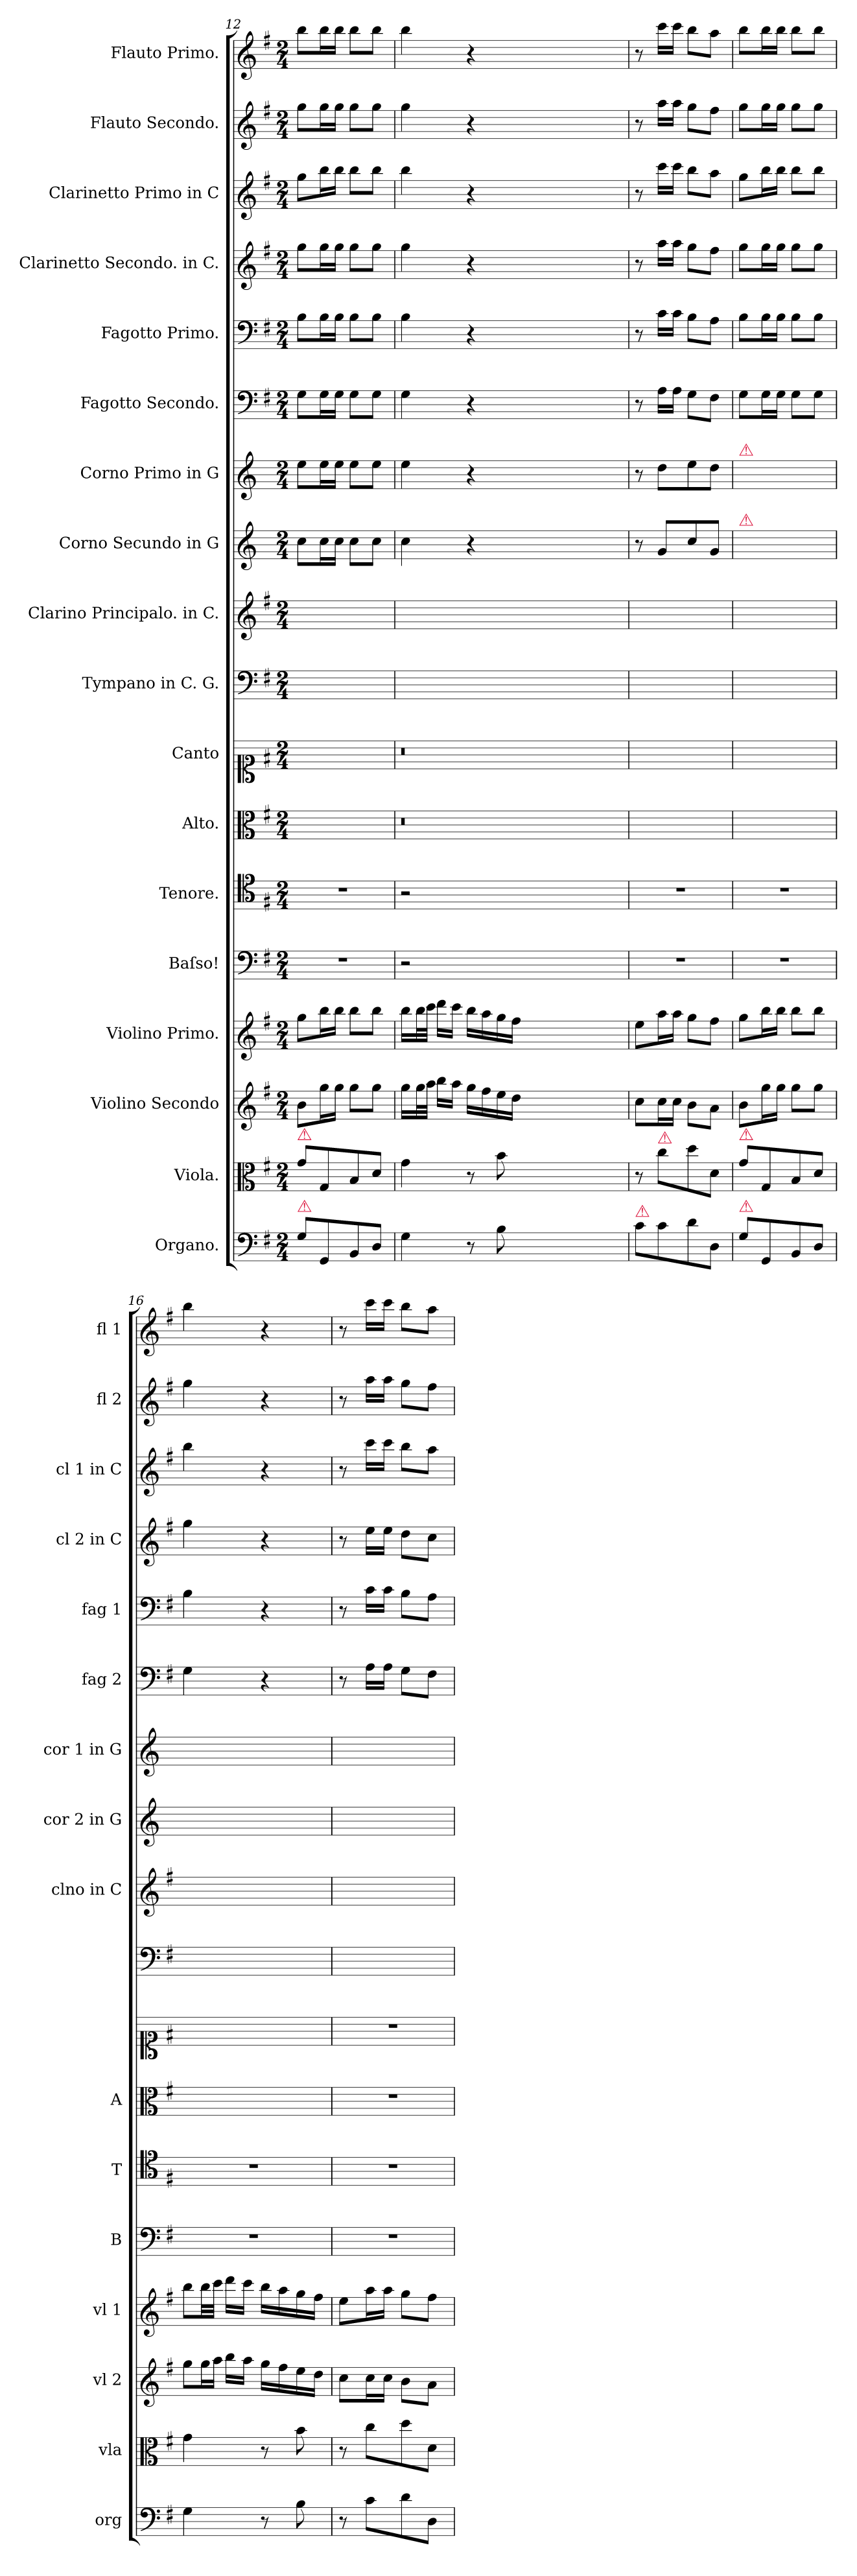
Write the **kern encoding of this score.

**kern	**kern	**kern	**kern	**kern	**kern	**kern	**kern	**kern	**kern	**kern	**kern	**kern	**kern	**kern	**kern	**kern	**kern
*part18	*part17	*part16	*part15	*part14	*part13	*part12	*part11	*part10	*part9	*part8	*part7	*part6	*part5	*part4	*part3	*part2	*part1
*staff18	*staff17	*staff16	*staff15	*staff14	*staff13	*staff12	*staff11	*staff10	*staff9	*staff8	*staff7	*staff6	*staff5	*staff4	*staff3	*staff2	*staff1
*I"Organo.	*I"Viola.	*I"Violino Secondo	*I"Violino Primo.	*I"Baſso!	*I"Tenore.	*I"Alto.	*I"Canto	*I"Tympano in C. G.	*I"Clarino Principalo. in C.	*I"Corno Secundo in G	*I"Corno Primo in G	*I"Fagotto Secondo.	*I"Fagotto Primo.	*I"Clarinetto Secondo. in C.	*I"Clarinetto Primo in C	*I"Flauto Secondo.	*I"Flauto Primo.
*I'org	*I'vla	*I'vl 2	*I'vl 1	*I'B	*I'T	*I'A	*	*	*I'clno in C	*I'cor 2 in G	*I'cor 1 in G	*I'fag 2	*I'fag 1	*I'cl 2 in C	*I'cl 1 in C	*I'fl 2	*I'fl 1
*clefF4	*clefC3	*clefG2	*clefG2	*clefF4	*clefC4	*clefC3	*clefC1	*clefF4	*clefG2	*clefG2	*clefG2	*clefF4	*clefF4	*clefG2	*clefG2	*clefG2	*clefG2
*	*	*	*	*	*	*	*	*	*	*ITrd3c5	*ITrd3c5	*	*	*	*	*	*
*k[f#]	*k[f#]	*k[f#]	*k[f#]	*k[f#]	*k[f#]	*k[f#]	*k[f#]	*k[f#]	*k[f#]	*k[f#]	*k[f#]	*k[f#]	*k[f#]	*k[f#]	*k[f#]	*k[f#]	*k[f#]
*G:	*G:	*G:	*G:	*G:	*G:	*G:	*G:	*G:	*G:	*G:	*G:	*G:	*G:	*G:	*G:	*G:	*G:
*M2/4	*M2/4	*M2/4	*M2/4	*M2/4	*M2/4	*M2/4	*M2/4	*M2/4	*M2/4	*M2/4	*M2/4	*M2/4	*M2/4	*M2/4	*M2/4	*M2/4	*M2/4
=12	=12	=12	=12	=12	=12	=12	=12	=12	=12	=12	=12	=12	=12	=12	=12	=12	=12
!	!LO:TX:a:color=crimson:t=⚠	!	!	!	!	!	!	!	!	!	!	!	!	!	!	!	!
!LO:TX:a:color=crimson:t=⚠	!	!	!	!	!	!	!	!	!	!	!	!	!	!	!	!	!
8G\L	8g\L	8b\L	8gg\L	2r	2r	2ryy	2ryy	2ryy	2ryy	8g\L	8b\L	8G\L	8B\L	8gg\L	8gg\L	8gg\L	8bb\L
8GG/	8G/	16gg\L	16bb\L	.	.	.	.	.	.	16g\L	16b\L	16G\L	16B\L	16gg\L	16bb\L	16gg\L	16bb\L
.	.	16gg\JJ	16bb\JJ	.	.	.	.	.	.	16g\JJ	16b\JJ	16G\JJ	16B\JJ	16gg\JJ	16bb\JJ	16gg\JJ	16bb\JJ
8BB/	8B/	8gg\L	8bb\L	.	.	.	.	.	.	8g\L	8b\L	8G\L	8B\L	8gg\L	8bb\L	8gg\L	8bb\L
8D/J	8d/J	8gg\J	8bb\J	.	.	.	.	.	.	8g\J	8b\J	8G\J	8B\J	8gg\J	8bb\J	8gg\J	8bb\J
=13	=13	=13	=13	=13	=13	=13	=13	=13	=13	=13	=13	=13	=13	=13	=13	=13	=13
4G\	4g\	16gg\LL	16bb\LL	2r	2r	0r	0r	2ryy	2ryy	4g\	4b\	4G\	4B\	4gg\	4bb\	4gg\	4bb\
.	.	32gg\L	32bb\L	.	.	.	.	.	.	.	.	.	.	.	.	.	.
.	.	32aa\JJJ	32ccc\JJJ	.	.	.	.	.	.	.	.	.	.	.	.	.	.
.	.	16bb\LL	16ddd\LL	.	.	.	.	.	.	.	.	.	.	.	.	.	.
.	.	16aa\JJ	16ccc\JJ	.	.	.	.	.	.	.	.	.	.	.	.	.	.
8r	8r	16gg\LL	16bb\LL	.	.	.	.	.	.	4r	4r	4r	4r	4r	4r	4r	4r
.	.	16ff#\	16aa\	.	.	.	.	.	.	.	.	.	.	.	.	.	.
8B\	8b\	16ee\	16gg\	.	.	.	.	.	.	.	.	.	.	.	.	.	.
.	.	16dd\JJ	16ff#\JJ	.	.	.	.	.	.	.	.	.	.	.	.	.	.
1.ryy	1.ryy	1.ryy	1.ryy	1.ryy	1.ryy	.	.	1.ryy	1.ryy	1.ryy	1.ryy	1.ryy	1.ryy	1.ryy	1.ryy	1.ryy	1.ryy
=14	=14	=14	=14	=14	=14	=14	=14	=14	=14	=14	=14	=14	=14	=14	=14	=14	=14
!LO:TX:a:color=crimson:t=⚠	!	!	!	!	!	!	!	!	!	!	!	!	!	!	!	!	!
8c\L	8r	8cc\L	8ee\L	2r	2r	2ryy	2ryy	2ryy	2ryy	8r	8r	8r	8r	8r	8r	8r	8r
!	!LO:TX:a:color=crimson:t=⚠	!	!	!	!	!	!	!	!	!	!	!	!	!	!	!	!
8c\	8cc\L	16cc\L	16aa\L	.	.	.	.	.	.	8d/L	8a\L	16A\LL	16c\LL	16aa\LL	16ccc\LL	16aa\LL	16ccc\LL
.	.	16cc\JJ	16aa\JJ	.	.	.	.	.	.	.	.	16A\JJ	16c\JJ	16aa\JJ	16ccc\JJ	16aa\JJ	16ccc\JJ
8d\	8dd\	8b\L	8gg\L	.	.	.	.	.	.	8g/	8b\	8G\L	8B\L	8gg\L	8bb\L	8gg\L	8bb\L
8D/J	8d/J	8a\J	8ff#\J	.	.	.	.	.	.	8d/J	8a\J	8F#\J	8A\J	8ff#\J	8aa\J	8ff#\J	8aa\J
=15	=15	=15	=15	=15	=15	=15	=15	=15	=15	=15	=15	=15	=15	=15	=15	=15	=15
!	!	!	!	!	!	!	!	!	!	!	!LO:TX:a:color=crimson:t=⚠	!	!	!	!	!	!
!	!	!	!	!	!	!	!	!	!	!LO:TX:a:color=crimson:t=⚠	!	!	!	!	!	!	!
!	!LO:TX:a:color=crimson:t=⚠	!	!	!	!	!	!	!	!	!	!	!	!	!	!	!	!
!LO:TX:a:color=crimson:t=⚠	!	!	!	!	!	!	!	!	!	!	!	!	!	!	!	!	!
8G\L	8g\L	8b\L	8gg\L	2r	2r	2ryy	2ryy	2ryy	2ryy	8g\Lyy	8b\Lyy	8G\L	8B\L	8gg\L	8gg\L	8gg\L	8bb\L
8GG/	8G/	16gg\L	16bb\L	.	.	.	.	.	.	16g\Lyy	16b\Lyy	16G\L	16B\L	16gg\L	16bb\L	16gg\L	16bb\L
.	.	16gg\JJ	16bb\JJ	.	.	.	.	.	.	16g\JJyy	16b\JJyy	16G\JJ	16B\JJ	16gg\JJ	16bb\JJ	16gg\JJ	16bb\JJ
8BB/	8B/	8gg\L	8bb\L	.	.	.	.	.	.	8g\Lyy	8b\Lyy	8G\L	8B\L	8gg\L	8bb\L	8gg\L	8bb\L
8D/J	8d/J	8gg\J	8bb\J	.	.	.	.	.	.	8g\Jyy	8b\Jyy	8G\J	8B\J	8gg\J	8bb\J	8gg\J	8bb\J
=16	=16	=16	=16	=16	=16	=16	=16	=16	=16	=16	=16	=16	=16	=16	=16	=16	=16
!	!	!LO:N:vis=8	!LO:N:vis=8	!	!	!	!	!	!	!	!	!	!	!	!	!	!
4G\	4g\	16gg\L	16bb\L	2r	2r	2ryy	2ryy	2ryy	2ryy	4g\yy	4b\yy	4G\	4B\	4gg\	4bb\	4gg\	4bb\
!	!	!LO:N:vis=16	!	!	!	!	!	!	!	!	!	!	!	!	!	!	!
.	.	32gg\L	32bb\LL	.	.	.	.	.	.	.	.	.	.	.	.	.	.
!	!	!LO:N:vis=16	!	!	!	!	!	!	!	!	!	!	!	!	!	!	!
.	.	32aa\JJ	32ccc\JJJ	.	.	.	.	.	.	.	.	.	.	.	.	.	.
.	.	16bb\LL	16ddd\LL	.	.	.	.	.	.	.	.	.	.	.	.	.	.
.	.	16aa\JJ	16ccc\JJ	.	.	.	.	.	.	.	.	.	.	.	.	.	.
8r	8r	16gg\LL	16bb\LL	.	.	.	.	.	.	4ryy	4ryy	4r	4r	4r	4r	4r	4r
.	.	16ff#\	16aa\	.	.	.	.	.	.	.	.	.	.	.	.	.	.
8B\	8b\	16ee\	16gg\	.	.	.	.	.	.	.	.	.	.	.	.	.	.
.	.	16dd\JJ	16ff#\JJ	.	.	.	.	.	.	.	.	.	.	.	.	.	.
=17	=17	=17	=17	=17	=17	=17	=17	=17	=17	=17	=17	=17	=17	=17	=17	=17	=17
!	!	!	!	!	!	!LO:N:vis=1	!LO:N:vis=1	!	!	!	!	!	!	!	!	!	!
8r	8r	8cc\L	8ee\L	2r	2r	2r	2r	2ryy	2ryy	8ryy	8ryy	8r	8r	8r	8r	8r	8r
8c\L	8cc\L	16cc\L	16aa\L	.	.	.	.	.	.	8d/Lyy	8a\Lyy	16A\LL	16c\LL	16ee\LL	16ccc\LL	16aa\LL	16ccc\LL
.	.	16cc\JJ	16aa\JJ	.	.	.	.	.	.	.	.	16A\JJ	16c\JJ	16ee\JJ	16ccc\JJ	16aa\JJ	16ccc\JJ
8d\	8dd\	8b\L	8gg\L	.	.	.	.	.	.	8g/yy	8b\yy	8G\L	8B\L	8dd\L	8bb\L	8gg\L	8bb\L
8D/J	8d\J	8a\J	8ff#\J	.	.	.	.	.	.	8d/Jyy	8a\Jyy	8F#\J	8A\J	8cc\J	8aa\J	8ff#\J	8aa\J
=	=	=	=	=	=	=	=	=	=	=	=	=	=	=	=	=	=
*-	*-	*-	*-	*-	*-	*-	*-	*-	*-	*-	*-	*-	*-	*-	*-	*-	*-
